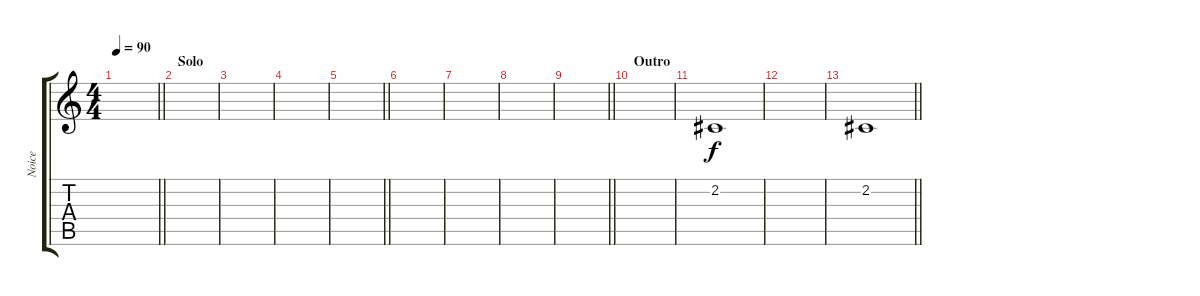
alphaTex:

\track ("Noice" "Noice") {instrument reversecymbal}
\staff {score tabs}
\tuning (E4 B3 G3 D3 A2 E2) {hide}
\ts (4 4)
\tempo 90
\clef g2
\barLineRight lightlight
\ks c
|
\section ("" "Solo")
|
|
|
\barLineRight lightlight
|
|
|
|
\barLineRight lightlight
|
\section ("" "Outro")
|
2.2.1 |
|
\barLineRight lightlight
2.2.1
